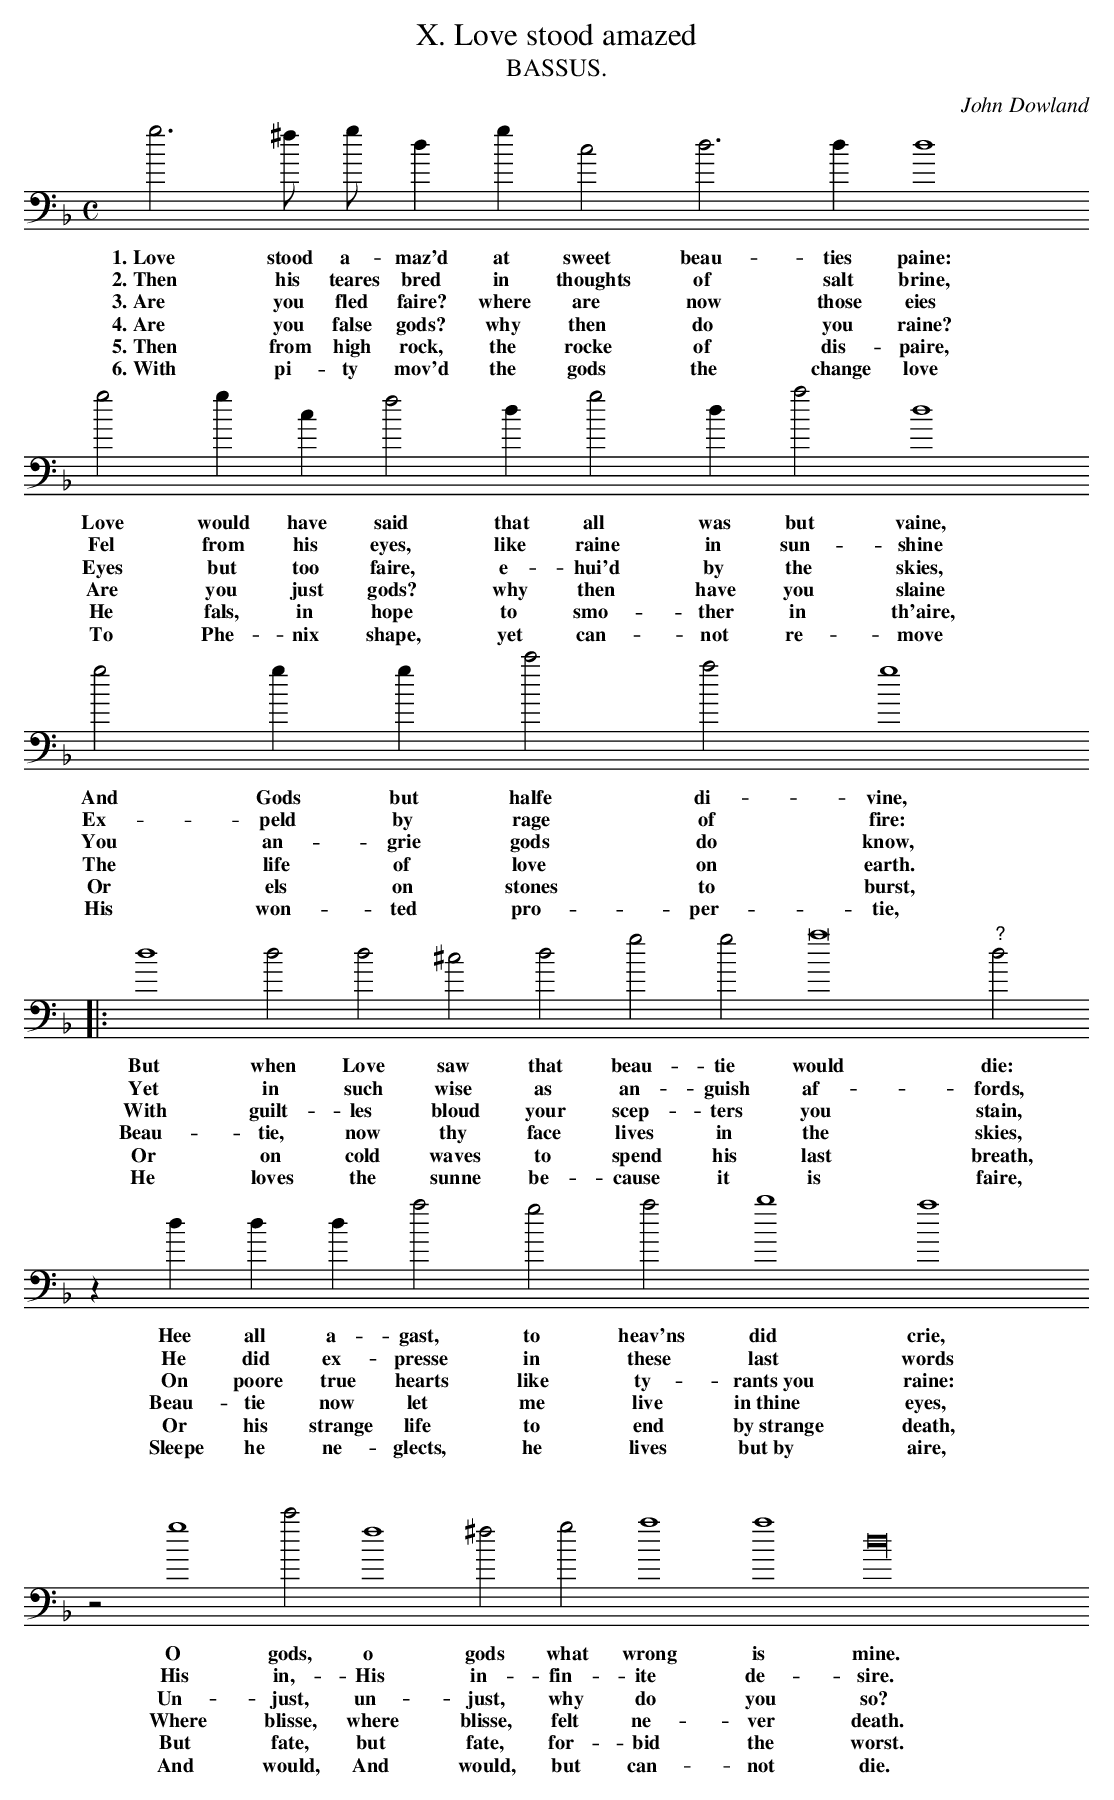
X:1
T:X. Love stood amazed
T:BASSUS.
C:John Dowland
M:C
L:1/4
K:D min bass
g3 ^f/ g/ d g c2 d3 d d4
w: 1.~Love stood a- maz'd at sweet beau- ties paine:
w: 2.~Then his teares bred in thoughts of salt brine,
w: 3.~Are you fled faire? where are now those eies
w: 4.~Are you false gods? why then do you raine?
w: 5.~Then from high rock, the rocke of dis- paire,
w: 6.~With pi- ty mov'd the gods the change love
g2 g c f2 d g2 d a2 d4
w: Love would have said that all was but vaine,
w: Fel from his eyes, like raine in sun- shine
w: Eyes but too faire, e- hui'd by the skies,
w: Are you just gods? why then have you slaine
w: He fals, in hope to smo- ther in th'aire,
w: To Phe- nix shape, yet can- not re- move
g2 g g c'2 a2 g4
w: And Gods but halfe di- vine,
w: Ex- peld by rage of fire:
w: You an- grie gods do know,
w: The life of love on earth.
w: Or els on stones to burst,
w: His won- ted pro- per- tie,
|:d4 d2 d2 ^c2 d2 g2 g2 a8 "?"d2
w: But when Love saw that beau- tie would die:
w: Yet in such wise as an- guish af- fords,
w: With guilt- les bloud your scep- ters you stain,
w: Beau- tie, now thy face lives in the skies,
w: Or on cold waves to spend his last breath,
w: He loves the sunne be- cause it is faire,
z d d d a2 g2 a2 b4 a4
w: Hee all a- gast, to heav'ns did crie,
w: He did ex- presse in these  last words
w: On poore true hearts like ty- rants~you raine:
w: Beau- tie now let me live in~thine eyes,
w: Or his strange life to end by~strange death,
w: Sleepe he ne- glects, he lives but~by aire,
z2 g4 c'2 f4 ^f2 g2 a4 a4 d16
w: O gods, o gods what wrong is mine.
w: His in,- His in- fin- ite de- sire.
w: Un- just, un- just, why do you so?
w: Where blisse, where blisse, felt ne- ver death.
w: But fate, but fate, for- bid the worst.
w: And would, And would, but can- not die.
